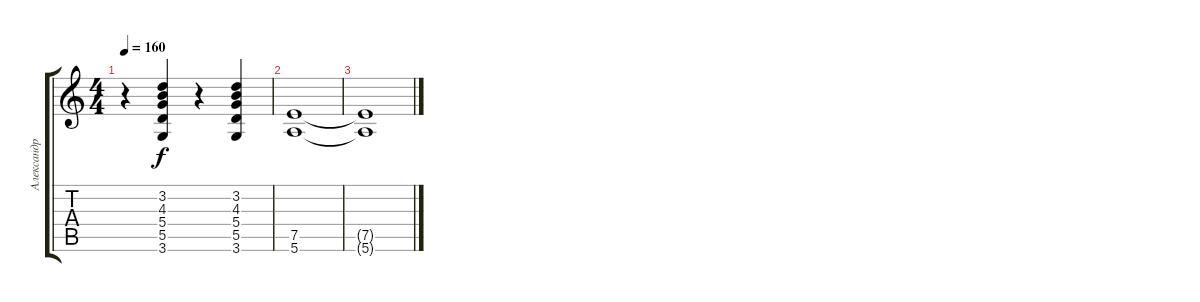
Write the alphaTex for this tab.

\track ("Александр \"Ренегат\" Леонтьев" "Александр ") {instrument electricguitarclean}
\staff {score tabs}
\tuning (E4 B3 G3 D3 A2 E2) {hide}
\ts (4 4)
\tempo 160
\clef g2
\ks c
r.4{dy f} (3.2 4.3 5.4 5.5 3.6).4 r.4 (3.2 4.3 5.4 5.5 3.6).4 |
(7.5 5.6).1 |
(7.5{t} 5.6{t}).1
